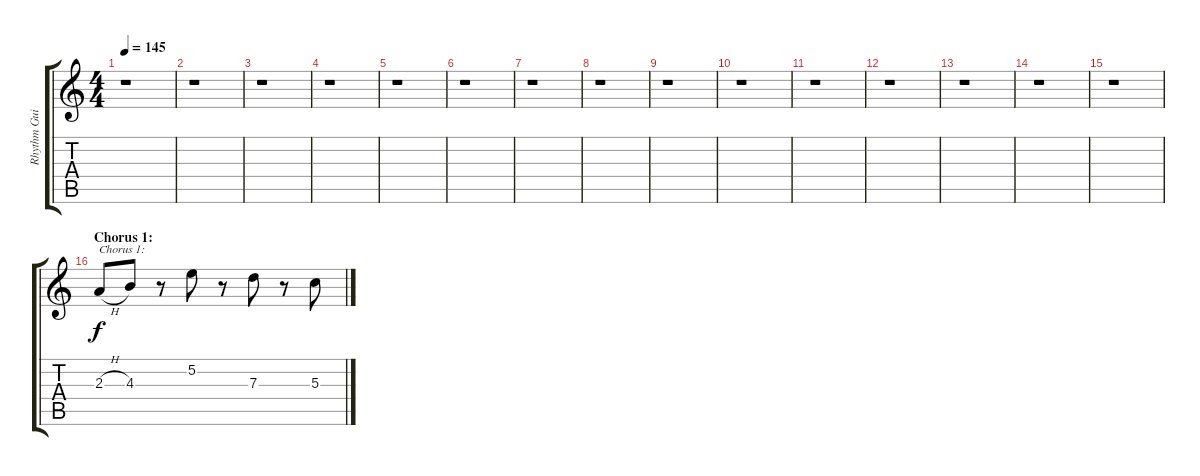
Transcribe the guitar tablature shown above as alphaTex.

\track ("Rhythm Guitar 1" "Rhythm Gui") {instrument distortionguitar}
\staff {score tabs}
\tuning (E4 B3 G3 D3 A2 E2) {hide}
\ts (4 4)
\tempo 145
\clef g2
\ks c
r.1{dy f} |
r.1 |
r.1 |
r.1 |
r.1 |
r.1 |
r.1 |
r.1 |
r.1 |
r.1 |
r.1 |
r.1 |
r.1 |
r.1 |
r.1 |
\section ("" "Chorus 1:")
2.3{h}.8{txt "Chorus 1:"} 4.3.8 r.8 5.2.8 r.8 7.3.8 r.8 5.3.8
